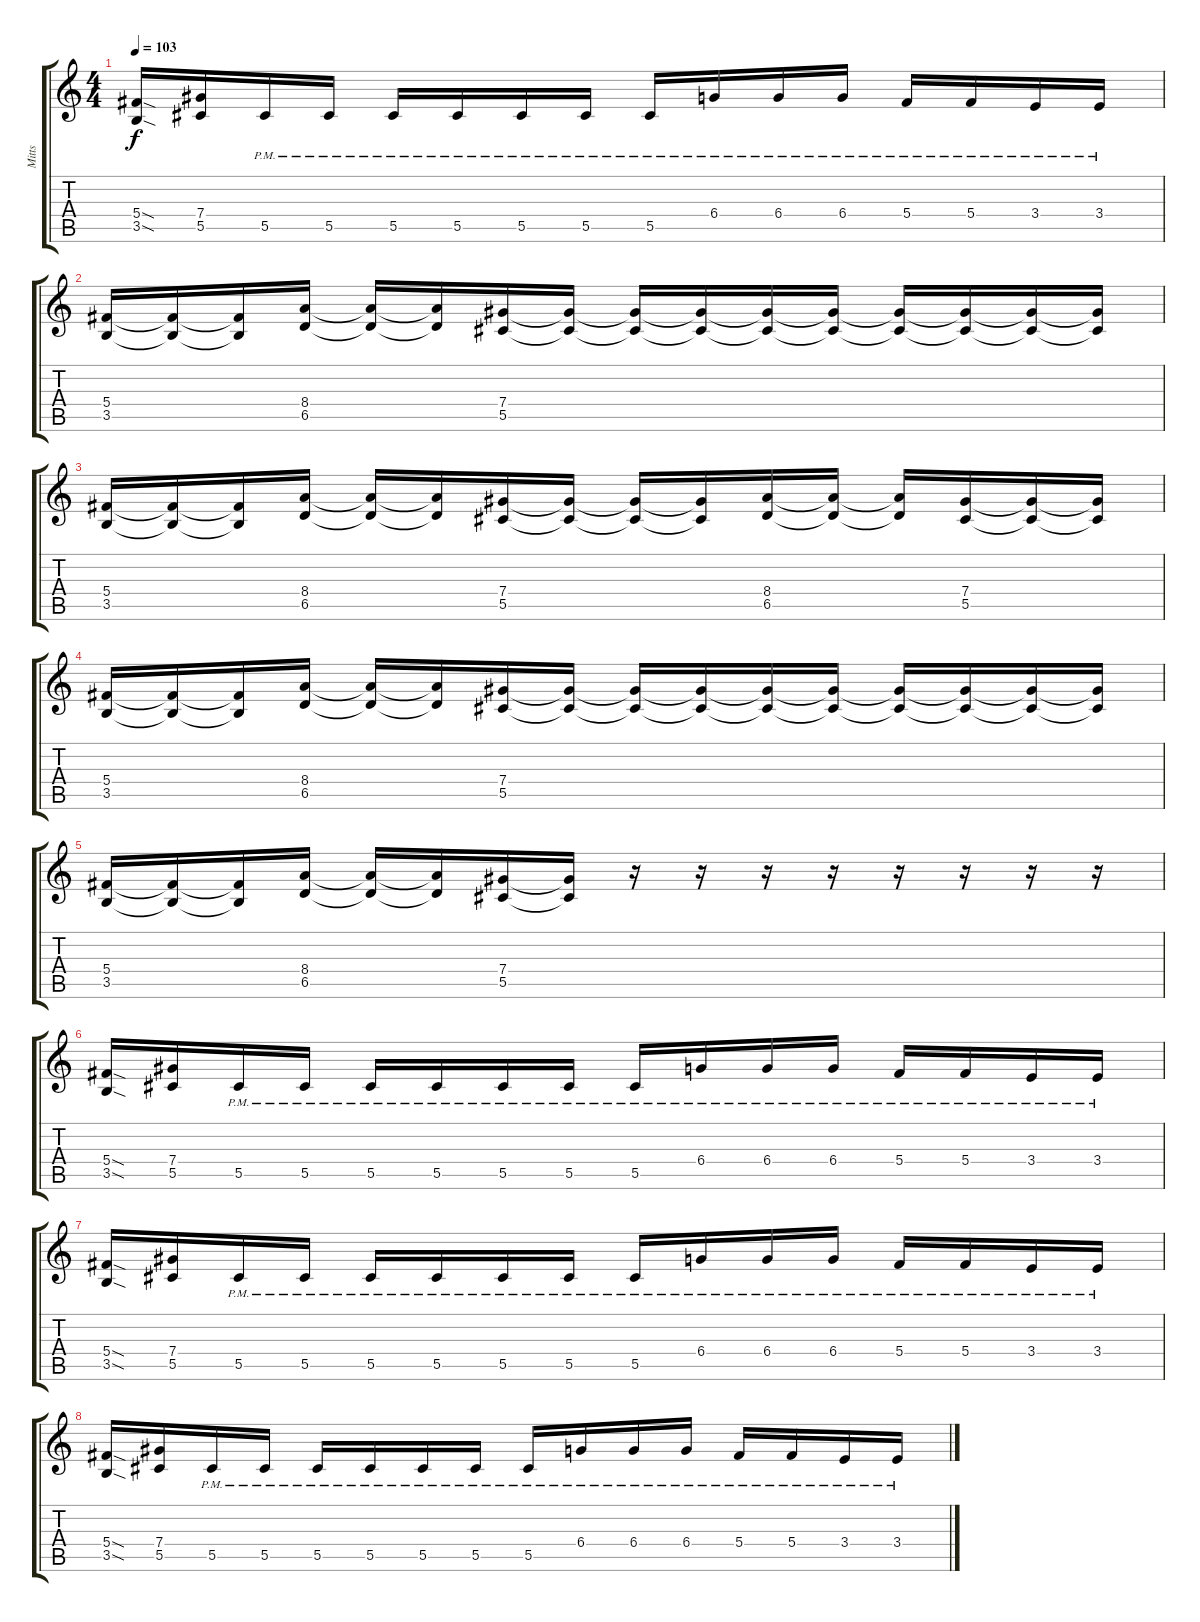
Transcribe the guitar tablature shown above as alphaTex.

\track ("Mitts" "Mitts") {instrument distortionguitar}
\staff {score tabs}
\tuning (Eb4 Bb3 Gb3 Db3 Ab2 Eb2) {hide}
\ts (4 4)
\tempo 103
\clef g2
\ks c
(5.4{sod} 3.5{sod}).16{dy f} (7.4 5.5).16 5.5{pm}.16 5.5{pm}.16 5.5{pm}.16 5.5{pm}.16 5.5{pm}.16 5.5{pm}.16 5.5{pm}.16 6.4{pm}.16 6.4{pm}.16 6.4{pm}.16 5.4{pm}.16 5.4{pm}.16 3.4{pm}.16 3.4{pm}.16 |
(5.4 3.5).16 (5.4{t} 3.5{t}).16 (5.4{t} 3.5{t}).16 (8.4 6.5).16 (8.4{t} 6.5{t}).16 (8.4{t} 6.5{t}).16 (7.4 5.5).16 (7.4{t} 5.5{t}).16 (7.4{t} 5.5{t}).16 (7.4{t} 5.5{t}).16 (7.4{t} 5.5{t}).16 (7.4{t} 5.5{t}).16 (7.4{t} 5.5{t}).16 (7.4{t} 5.5{t}).16 (7.4{t} 5.5{t}).16 (7.4{t} 5.5{t}).16 |
(5.4 3.5).16 (5.4{t} 3.5{t}).16 (5.4{t} 3.5{t}).16 (8.4 6.5).16 (8.4{t} 6.5{t}).16 (8.4{t} 6.5{t}).16 (7.4 5.5).16 (7.4{t} 5.5{t}).16 (7.4{t} 5.5{t}).16 (7.4{t} 5.5{t}).16 (8.4 6.5).16 (8.4{t} 6.5{t}).16 (8.4{t} 6.5{t}).16 (7.4 5.5).16 (7.4{t} 5.5{t}).16 (7.4{t} 5.5{t}).16 |
(5.4 3.5).16 (5.4{t} 3.5{t}).16 (5.4{t} 3.5{t}).16 (8.4 6.5).16 (8.4{t} 6.5{t}).16 (8.4{t} 6.5{t}).16 (7.4 5.5).16 (7.4{t} 5.5{t}).16 (7.4{t} 5.5{t}).16 (7.4{t} 5.5{t}).16 (7.4{t} 5.5{t}).16 (7.4{t} 5.5{t}).16 (7.4{t} 5.5{t}).16 (7.4{t} 5.5{t}).16 (7.4{t} 5.5{t}).16 (7.4{t} 5.5{t}).16 |
(5.4 3.5).16 (5.4{t} 3.5{t}).16 (5.4{t} 3.5{t}).16 (8.4 6.5).16 (8.4{t} 6.5{t}).16 (8.4{t} 6.5{t}).16 (7.4 5.5).16 (7.4{t} 5.5{t}).16 r.16 r.16 r.16 r.16 r.16 r.16 r.16 r.16 |
(5.4{sod} 3.5{sod}).16 (7.4 5.5).16 5.5{pm}.16 5.5{pm}.16 5.5{pm}.16 5.5{pm}.16 5.5{pm}.16 5.5{pm}.16 5.5{pm}.16 6.4{pm}.16 6.4{pm}.16 6.4{pm}.16 5.4{pm}.16 5.4{pm}.16 3.4{pm}.16 3.4{pm}.16 |
(5.4{sod} 3.5{sod}).16 (7.4 5.5).16 5.5{pm}.16 5.5{pm}.16 5.5{pm}.16 5.5{pm}.16 5.5{pm}.16 5.5{pm}.16 5.5{pm}.16 6.4{pm}.16 6.4{pm}.16 6.4{pm}.16 5.4{pm}.16 5.4{pm}.16 3.4{pm}.16 3.4{pm}.16 |
(5.4{sod} 3.5{sod}).16 (7.4 5.5).16 5.5{pm}.16 5.5{pm}.16 5.5{pm}.16 5.5{pm}.16 5.5{pm}.16 5.5{pm}.16 5.5{pm}.16 6.4{pm}.16 6.4{pm}.16 6.4{pm}.16 5.4{pm}.16 5.4{pm}.16 3.4{pm}.16 3.4{pm}.16
